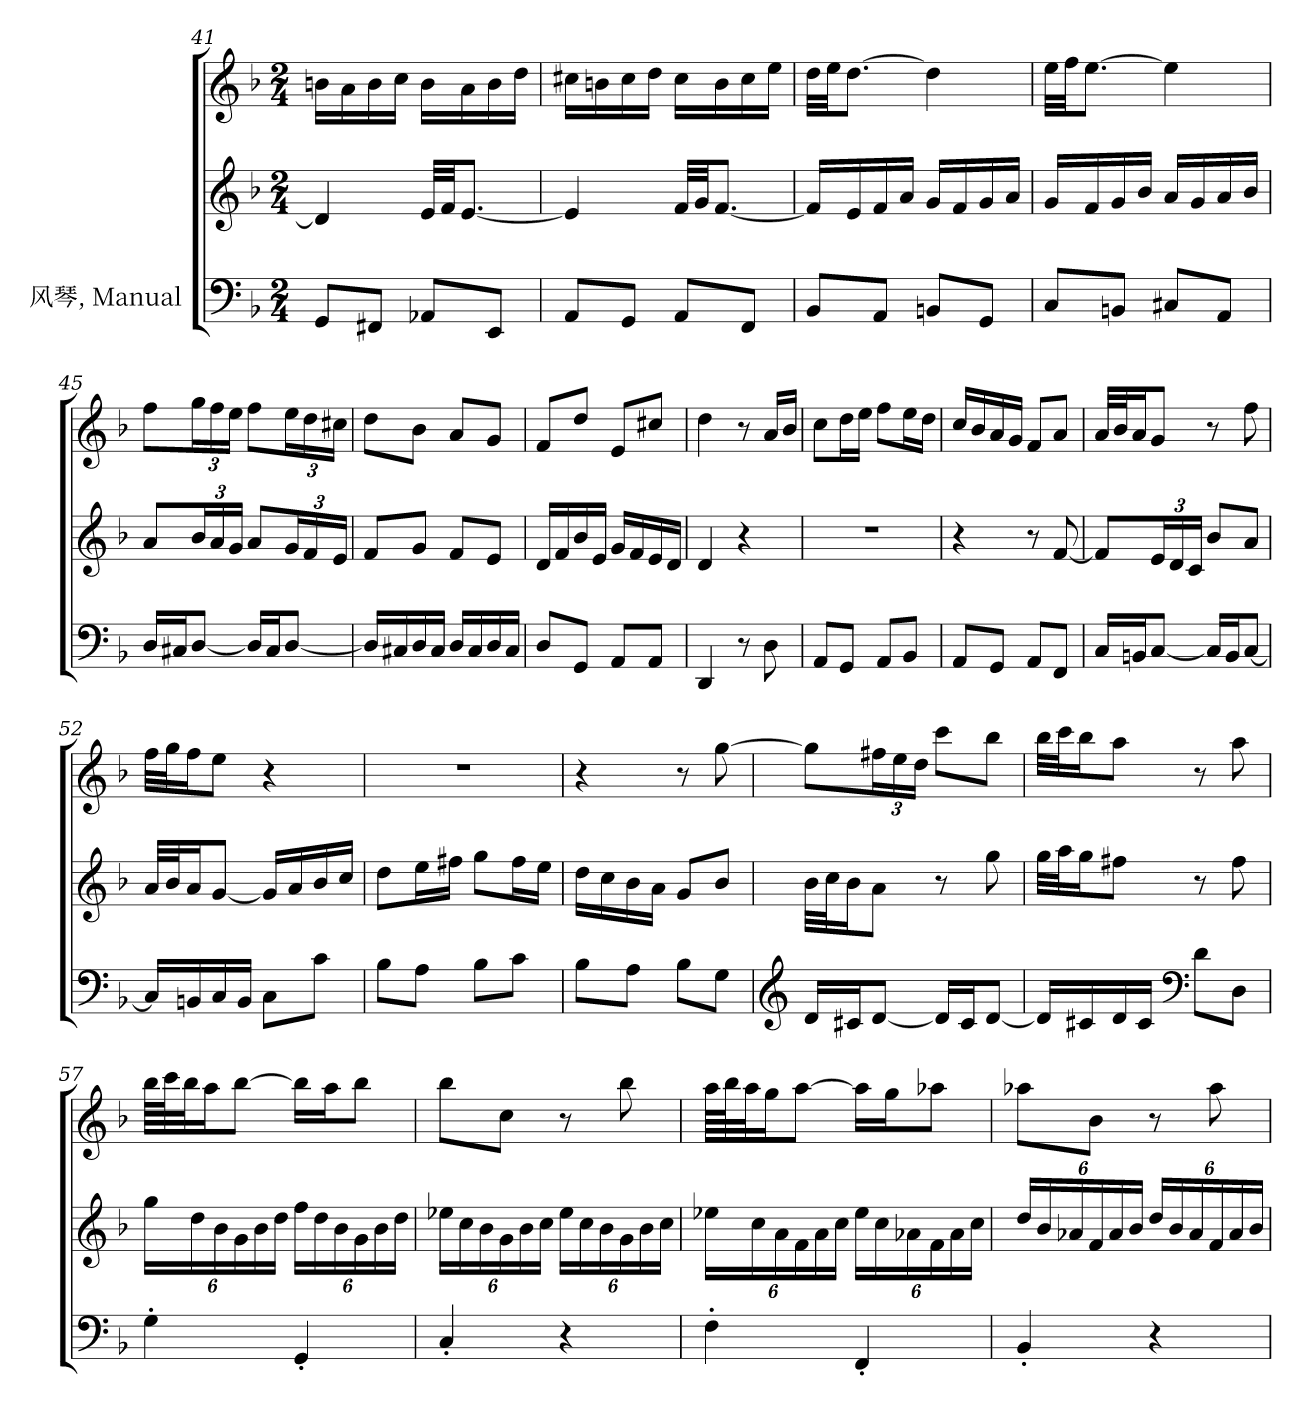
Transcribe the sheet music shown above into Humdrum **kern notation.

**kern	**kern	**kern
*part1	*part1	*part1
*staff3	*staff2	*staff1
*I"风琴, Manual	*	*
*clefF4	*clefG2	*clefG2
*k[b-]	*k[b-]	*k[b-]
*M2/4	*M2/4	*M2/4
=41	=41	=41
8GG/L	4d/]	16bn\LL
.	.	16a\
8FF#X/J	.	16b\
.	.	16cc\JJ
8AA-X/L	32e/LLL	16b\LL
.	32f/JJ	.
.	[8.e/J	16a\
8EE/J	.	16b\
.	.	16dd\JJ
=42	=42	=42
8AA/L	4e/]	16cc#X\LL
.	.	16bn\
8GG/J	.	16cc#\
.	.	16dd\JJ
8AA/L	32f/LLL	16cc#\LL
.	32g/JJ	.
.	[8.f/J	16b\
8FF/J	.	16cc#\
.	.	16ee\JJ
!!LO:LB:g=z
=43	=43	=43
8BB-/L	16f/LL]	32dd\LLL
.	.	32ee\JJ
.	16e/	[8.dd\J
8AA/J	16f/	.
.	16a/JJ	.
8BBn/L	16g/LL	4dd\]
.	16f/	.
8GG/J	16g/	.
.	16a/JJ	.
=44	=44	=44
8C/L	16g/LL	32ee\LLL
.	.	32ff\JJ
.	16f/	[8.ee\J
8BBn/J	16g/	.
.	16b-/JJ	.
8C#X/L	16a/LL	4ee\]
.	16g/	.
8AA/J	16a/	.
.	16b-/JJ	.
=45	=45	=45
16D/LL	8a/L	8ff\L
16C#X/J	.	.
*	*Xbrackettup	*Xbrackettup
[8D/J	24b-/L	24gg\L
.	24a/	24ff\
.	24g/JJ	24ee\JJ
16D/LL]	8a/L	8ff\L
16C#/J	.	.
[8D/J	24g/L	24ee\L
.	24f/	24dd\
.	24e/JJ	24cc#X\JJ
=46	=46	=46
16D/LL]	8f/L	8dd\L
16C#X/	.	.
16D/	8g/J	8b-\J
16C#/JJ	.	.
16D/LL	8f/L	8a/L
16C#/	.	.
16D/	8e/J	8g/J
16C#/JJ	.	.
!!LO:LB:g=z
=47	=47	=47
8D/L	16d/LL	8f/L
.	16f/	.
8GG/J	16b-/	8dd/J
.	16e/JJ	.
8AA/L	16g/LL	8e/L
.	16f/	.
8AA/J	16e/	8cc#X/J
.	16d/JJ	.
=48	=48	=48
*	*	*MM50
4DD/	4d/	4dd\
*	*	*MM30
8r	4r	8r
8D\	.	16a/LL
.	.	16b-/JJ
=49	=49	=49
8AA/L	2r	8cc\L
8GG/J	.	16dd\L
.	.	16ee\JJ
8AA/L	.	8ff\L
8BB-/J	.	16ee\L
.	.	16dd\JJ
=50	=50	=50
8AA/L	4r	16cc/LL
.	.	16b-/
8GG/J	.	16a/
.	.	16g/JJ
8AA/L	8r	8f/L
8FF/J	[8f/	8a/J
=51	=51	=51
16C/LL	8f/L]	32a/LLL
.	.	32b-/J
16BBn/J	.	16a/J
[8C/J	24e/L	8g/J
.	24d/	.
.	24c/JJ	.
16C/LL]	8b-/L	8r
16BB/J	.	.
[8C/J	8a/J	8ff\
!!LO:PB:g=z
=52	=52	=52
16C/LL]	32a/LLL	32ff\LLL
.	32b-/J	32gg\J
16BBn/	16a/J	16ff\J
16C/	[8g/J	8ee\J
16BB/JJ	.	.
8C\L	16g/LL]	4r
.	16a/	.
8c\J	16b-/	.
.	16cc/JJ	.
=53	=53	=53
8B-\L	8dd\L	2r
8A\J	16ee\L	.
.	16ff#X\JJ	.
8B-\L	8gg\L	.
8c\J	16ff#\L	.
.	16ee\JJ	.
=54	=54	=54
8B-\L	16dd\LL	4r
.	16cc\	.
8A\J	16b-\	.
.	16a\JJ	.
8B-\L	8g/L	8r
8G\J	8b-/J	[8gg\
=55	=55	=55
*clefG2	*	*
16d/LL	32b-\LLL	8gg\L]
.	32cc\J	.
16c#X/J	16b-\J	.
[8d/J	8a\J	24ff#X\L
.	.	24ee\
.	.	24dd\JJ
16d/LL]	8r	8ccc\L
16c#/J	.	.
[8d/J	8gg\	8bb-\J
!!LO:LB:g=z
=56	=56	=56
16d/LL]	32gg\LLL	32bb-\LLL
.	32aa\J	32ccc\J
16c#X/	16gg\J	16bb-\J
16d/	8ff#X\J	8aa\J
16c#/JJ	.	.
*clefF4	*	*
8d\L	8r	8r
8D\J	8ff#\	8aa\
=57	=57	=57
4G'\	24gg\LL	64bb-\LLLL
.	.	64ccc\J
.	.	32bb-\J
.	24dd\	.
.	.	16aa\J
.	24b-\	.
.	24g\	[8bb-\J
.	24b-\	.
.	24dd\JJ	.
4GG'/	24ff\LL	16bb-\LL]
.	24dd\	.
.	.	16aa\J
.	24b-\	.
.	24g\	8bb-\J
.	24b-\	.
.	24dd\JJ	.
=58	=58	=58
4C'/	24ee-X\LL	8bb-\L
.	24cc\	.
.	24b-\	.
.	24g\	8cc\J
.	24b-\	.
.	24cc\JJ	.
4r	24ee-\LL	8r
.	24cc\	.
.	24b-\	.
.	24g\	8bb-\
.	24b-\	.
.	24cc\JJ	.
!!LO:LB:g=z
=59	=59	=59
4F'\	24ee-X\LL	64aa\LLLL
.	.	64bb-\J
.	.	32aa\J
.	24cc\	.
.	.	16gg\J
.	24a\	.
.	24f\	[8aa\J
.	24a\	.
.	24cc\JJ	.
4FF'/	24ee-\LL	16aa\LL]
.	24cc\	.
.	.	16gg\J
.	24a-X\	.
.	24f\	8aa-X\J
.	24a-\	.
.	24cc\JJ	.
=60	=60	=60
4BB-'/	24dd/LL	8aa-X\L
.	24b-/	.
.	24a-X/	.
.	24f/	8b-\J
.	24a-/	.
.	24b-/JJ	.
4r	24dd/LL	8r
.	24b-/	.
.	24a-/	.
.	24f/	8aa-\
.	24a-/	.
.	24b-/JJ	.
=	=	=
*-	*-	*-
